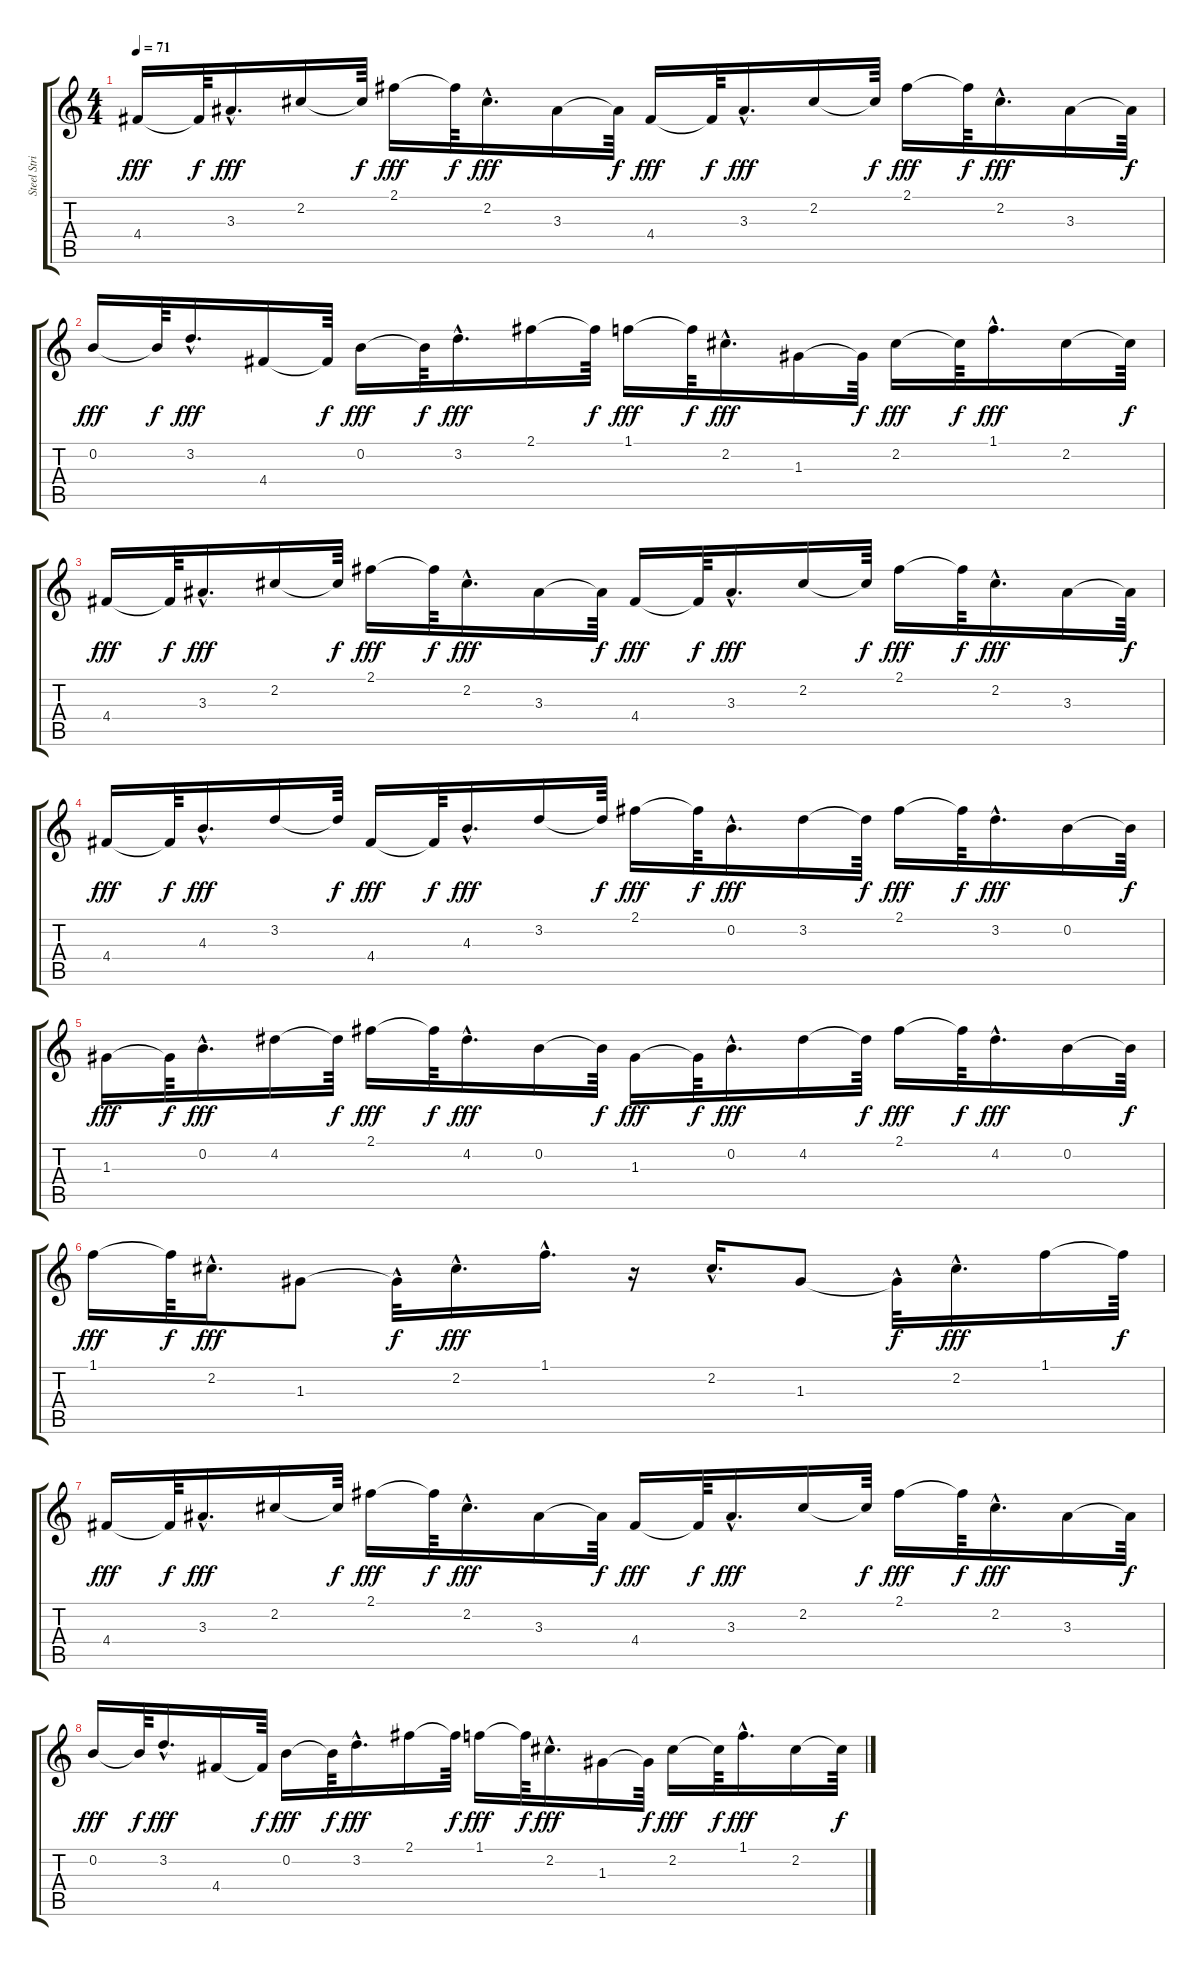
\track ("Steel String Guitar " "Steel Stri") {instrument acousticguitarsteel}
\staff {score tabs}
\tuning (E4 B3 G3 D3 A2 E2) {hide}
\ts (4 4)
\tempo 71
\clef g2
\ks c
4.4.16{dy fff} 4.4{t}.64{dy f} 3.3{hac}.16{d dy fff} 2.2.16 2.2{t}.64{dy f} 2.1.16{dy fff} 2.1{t}.64{dy f} 2.2{hac}.16{d dy fff} 3.3.16 3.3{t}.64{dy f} 4.4.16{dy fff} 4.4{t}.64{dy f} 3.3{hac}.16{d dy fff} 2.2.16 2.2{t}.64{dy f} 2.1.16{dy fff} 2.1{t}.64{dy f} 2.2{hac}.16{d dy fff} 3.3.16 3.3{t}.64{dy f} |
0.2.16{dy fff} 0.2{t}.64{dy f} 3.2{hac}.16{d dy fff} 4.4.16 4.4{t}.64{dy f} 0.2.16{dy fff} 0.2{t}.64{dy f} 3.2{hac}.16{d dy fff} 2.1.16 2.1{t}.64{dy f} 1.1.16{dy fff} 1.1{t}.64{dy f} 2.2{hac}.16{d dy fff} 1.3.16 1.3{t}.64{dy f} 2.2.16{dy fff} 2.2{t}.64{dy f} 1.1{hac}.16{d dy fff} 2.2.16 2.2{t}.64{dy f} |
4.4.16{dy fff} 4.4{t}.64{dy f} 3.3{hac}.16{d dy fff} 2.2.16 2.2{t}.64{dy f} 2.1.16{dy fff} 2.1{t}.64{dy f} 2.2{hac}.16{d dy fff} 3.3.16 3.3{t}.64{dy f} 4.4.16{dy fff} 4.4{t}.64{dy f} 3.3{hac}.16{d dy fff} 2.2.16 2.2{t}.64{dy f} 2.1.16{dy fff} 2.1{t}.64{dy f} 2.2{hac}.16{d dy fff} 3.3.16 3.3{t}.64{dy f} |
4.4.16{dy fff} 4.4{t}.64{dy f} 4.3{hac}.16{d dy fff} 3.2.16 3.2{t}.64{dy f} 4.4.16{dy fff} 4.4{t}.64{dy f} 4.3{hac}.16{d dy fff} 3.2.16 3.2{t}.64{dy f} 2.1.16{dy fff} 2.1{t}.64{dy f} 0.2{hac}.16{d dy fff} 3.2.16 3.2{t}.64{dy f} 2.1.16{dy fff} 2.1{t}.64{dy f} 3.2{hac}.16{d dy fff} 0.2.16 0.2{t}.64{dy f} |
1.3.16{dy fff} 1.3{t}.64{dy f} 0.2{hac}.16{d dy fff} 4.2.16 4.2{t}.64{dy f} 2.1.16{dy fff} 2.1{t}.64{dy f} 4.2{hac}.16{d dy fff} 0.2.16 0.2{t}.64{dy f} 1.3.16{dy fff} 1.3{t}.64{dy f} 0.2{hac}.16{d dy fff} 4.2.16 4.2{t}.64{dy f} 2.1.16{dy fff} 2.1{t}.64{dy f} 4.2{hac}.16{d dy fff} 0.2.16 0.2{t}.64{dy f} |
1.1.16{dy fff} 1.1{t}.64{dy f} 2.2{hac}.16{d dy fff} 1.3.8 1.3{hac t}.32{dy f} 2.2{hac}.16{d dy fff} 1.1{hac}.16{d} r.16 2.2{hac}.16{d} 1.3.8 1.3{hac t}.32{dy f} 2.2{hac}.16{d dy fff} 1.1.16 1.1{t}.64{dy f} |
4.4.16{dy fff} 4.4{t}.64{dy f} 3.3{hac}.16{d dy fff} 2.2.16 2.2{t}.64{dy f} 2.1.16{dy fff} 2.1{t}.64{dy f} 2.2{hac}.16{d dy fff} 3.3.16 3.3{t}.64{dy f} 4.4.16{dy fff} 4.4{t}.64{dy f} 3.3{hac}.16{d dy fff} 2.2.16 2.2{t}.64{dy f} 2.1.16{dy fff} 2.1{t}.64{dy f} 2.2{hac}.16{d dy fff} 3.3.16 3.3{t}.64{dy f} |
0.2.16{dy fff} 0.2{t}.64{dy f} 3.2{hac}.16{d dy fff} 4.4.16 4.4{t}.64{dy f} 0.2.16{dy fff} 0.2{t}.64{dy f} 3.2{hac}.16{d dy fff} 2.1.16 2.1{t}.64{dy f} 1.1.16{dy fff} 1.1{t}.64{dy f} 2.2{hac}.16{d dy fff} 1.3.16 1.3{t}.64{dy f} 2.2.16{dy fff} 2.2{t}.64{dy f} 1.1{hac}.16{d dy fff} 2.2.16 2.2{t}.64{dy f}
